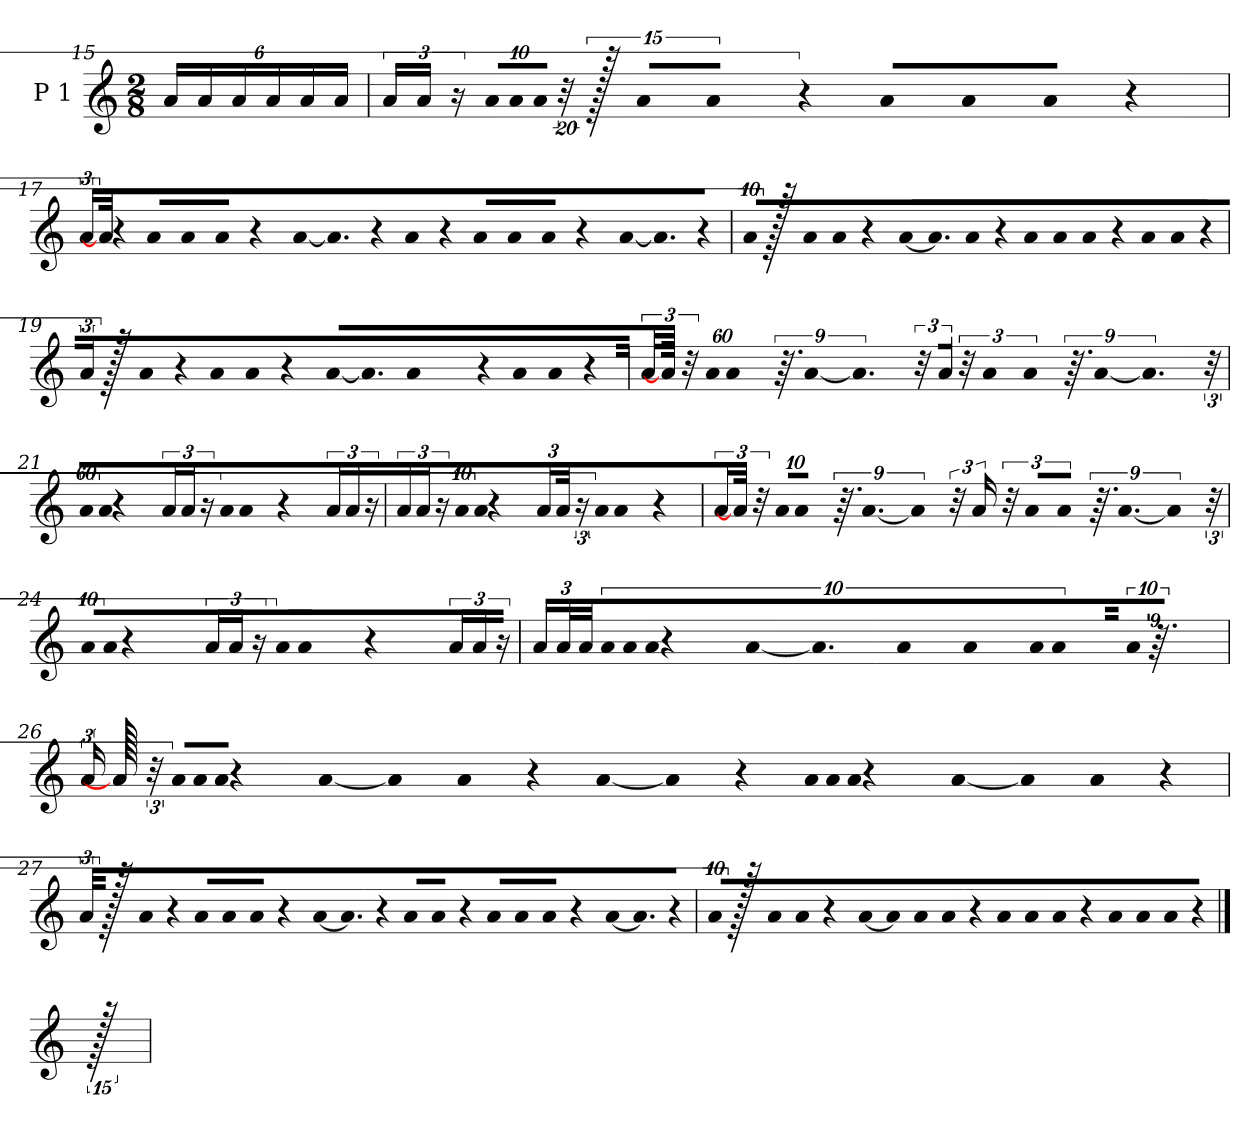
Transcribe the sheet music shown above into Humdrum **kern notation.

**kern
*part1
*staff1
*I"P 1
*clefG2
*k[]
*M2/8
*Xbrackettup
=15
24a/LL
24a/
24a/
24a/
24a/
24a/JJ
!!LO:LB:g=z
=16
*brackettup
24a/LL
24a/JJ
24r
!LO:N:vis=32
640%9a/LLL
!LO:N:vis=32
640%9a/
!LO:N:vis=32
640%9a/JJJ
640%13r
1920r
24a/LL
[640%13a/JJ
1920%41ryy
24r
!LO:N:vis=32
640%9a/LLL
!LO:N:vis=32
640%9a/
!LO:N:vis=32
640%9a/JJJ
72.r
=17
24a/
1920%41a/JJ]
48r
!LO:N:vis=32
640%9a/LLL
!LO:N:vis=32
640%9a/
!LO:N:vis=32
640%9a/JJJ
72.r
[960%13a/
160%3.a/]
48r
24a/
640%13r
!LO:N:vis=32
640%9a/LLL
!LO:N:vis=32
640%9a/
!LO:N:vis=32
640%9a/JJJ
72.r
[960%13a/
160%3.a/]
48r
=18
!LO:N:vis=32
640%9a/LLL
1920r
!LO:N:vis=32
640%9a/
!LO:N:vis=32
640%9a/JJJ
72.r
[960%13a/LL
160%3.a/LL]
24a/JJ
24r
!LO:N:vis=32
640%9a/LLL
!LO:N:vis=32
640%9a/
!LO:N:vis=32
640%9a/JJJ
960%19r
1920ryy
24a/LL
24a/JJ
24r
!!LO:LB:g=z
=19
24a/LL
960r
24a/JJ
24r
!LO:N:vis=16
1920%53a/LL
!LO:N:vis=32
640%9a/JJk
72.r
[1920%53a/LL
320%3.a/LL]
[48a/JJ
960%19ryy
24r
!LO:N:vis=16
1920%53a/LL
!LO:N:vis=32
640%9a/JJk
72.r
=20
24a/
48a/JJ]
48r
!LO:N:vis=16
1920%53a/LL
!LO:N:vis=32
640%9a/JJk
72.r
[1920%53a/
320%3.a/]
48r
24a/
48r
!LO:N:vis=16
1920%53a/LL
!LO:N:vis=32
640%9a/JJk
72.r
[1920%53a/
320%3.a/]
48r
=21
!LO:N:vis=16
1920%53a/LL
!LO:N:vis=32
640%9a/JJk
72.r
24a/LL
24a/JJ
24r
!LO:N:vis=16
1920%53a/LL
!LO:N:vis=32
640%9a/JJk
72.r
24a/LL
24a/JJ
24r
!!LO:LB:g=z
=22
24a/LL
24a/JJ
24r
!LO:N:vis=32
640%9a/KLL
!LO:N:vis=16
1920%53a/JJ
72.r
24a/LL
[48a/JJ
48ryy
24r
!LO:N:vis=32
640%9a/KLL
!LO:N:vis=16
1920%53a/JJ
72.r
=23
24a/
48a/JJ]
48r
!LO:N:vis=32
640%9a/KLL
!LO:N:vis=16
1920%53a/JJ
72.r
[320%3.a/
1920%53a/]
48r
24a/
48r
!LO:N:vis=32
640%9a/KLL
!LO:N:vis=16
1920%53a/JJ
72.r
[320%3.a/
1920%53a/]
48r
=24
!LO:N:vis=32
640%9a/KLL
!LO:N:vis=16
1920%53a/JJ
72.r
24a/LL
24a/JJ
24r
!LO:N:vis=32
640%9a/KLL
!LO:N:vis=16
1920%53a/JJ
72.r
24a/LL
24a/JJ
24r
!!LO:LB:g=z
=25
*Xbrackettup
24a/LL
48a/L
48a/
*brackettup
!LO:N:vis=32
640%9a/
!LO:N:vis=32
640%9a/
!LO:N:vis=32
640%9a/JJJ
72.r
[960%13a/LL
160%3.a/LL]
48a/L
48a/
!LO:N:vis=32
640%9a/
[160a/
128ryy
!LO:N:vis=32
640%9a/JJJ
72.r
!LO:N:vis=256
192ryy
=26
24a/
128a/]
48r
!LO:N:vis=32
640%9a/LLL
!LO:N:vis=32
640%9a/
!LO:N:vis=32
640%9a/JJJ
72.r
[960%13a/LLL
960%7a/LLL]
48a/JJJ
48r
[48a/
48a/]
640%13r
!LO:N:vis=32
640%9a/LLL
!LO:N:vis=32
640%9a/
!LO:N:vis=32
640%9a/JJJ
72.r
[960%13a/LLL
960%7a/LLL]
48a/JJJ
48r
!!LO:LB:g=z
=27
48a/LLL
1920r
48a/JJJ
48r
!LO:N:vis=32
640%9a/LLL
!LO:N:vis=32
640%9a/
!LO:N:vis=32
640%9a/JJJ
72.r
[960%13a/
160%3.a/]
48r
48a/LLL
48a/JJJ
640%13r
!LO:N:vis=32
640%9a/LLL
!LO:N:vis=32
640%9a/
!LO:N:vis=32
640%9a/JJJ
72.r
[960%13a/
160%3.a/]
48r
=28
!LO:N:vis=32
640%9a/LLL
1920r
!LO:N:vis=32
640%9a/
!LO:N:vis=32
640%9a/JJJ
72.r
[960%13a/LLL
960%7a/LLL]
48a/J
24a/JJ
24r
!LO:N:vis=32
640%9a/LLL
!LO:N:vis=32
640%9a/
!LO:N:vis=32
640%9a/JJJ
960%19r
1920ryy
48a/LLL
48a/J
24a/JJ
24r
==29
960r
=
*-
